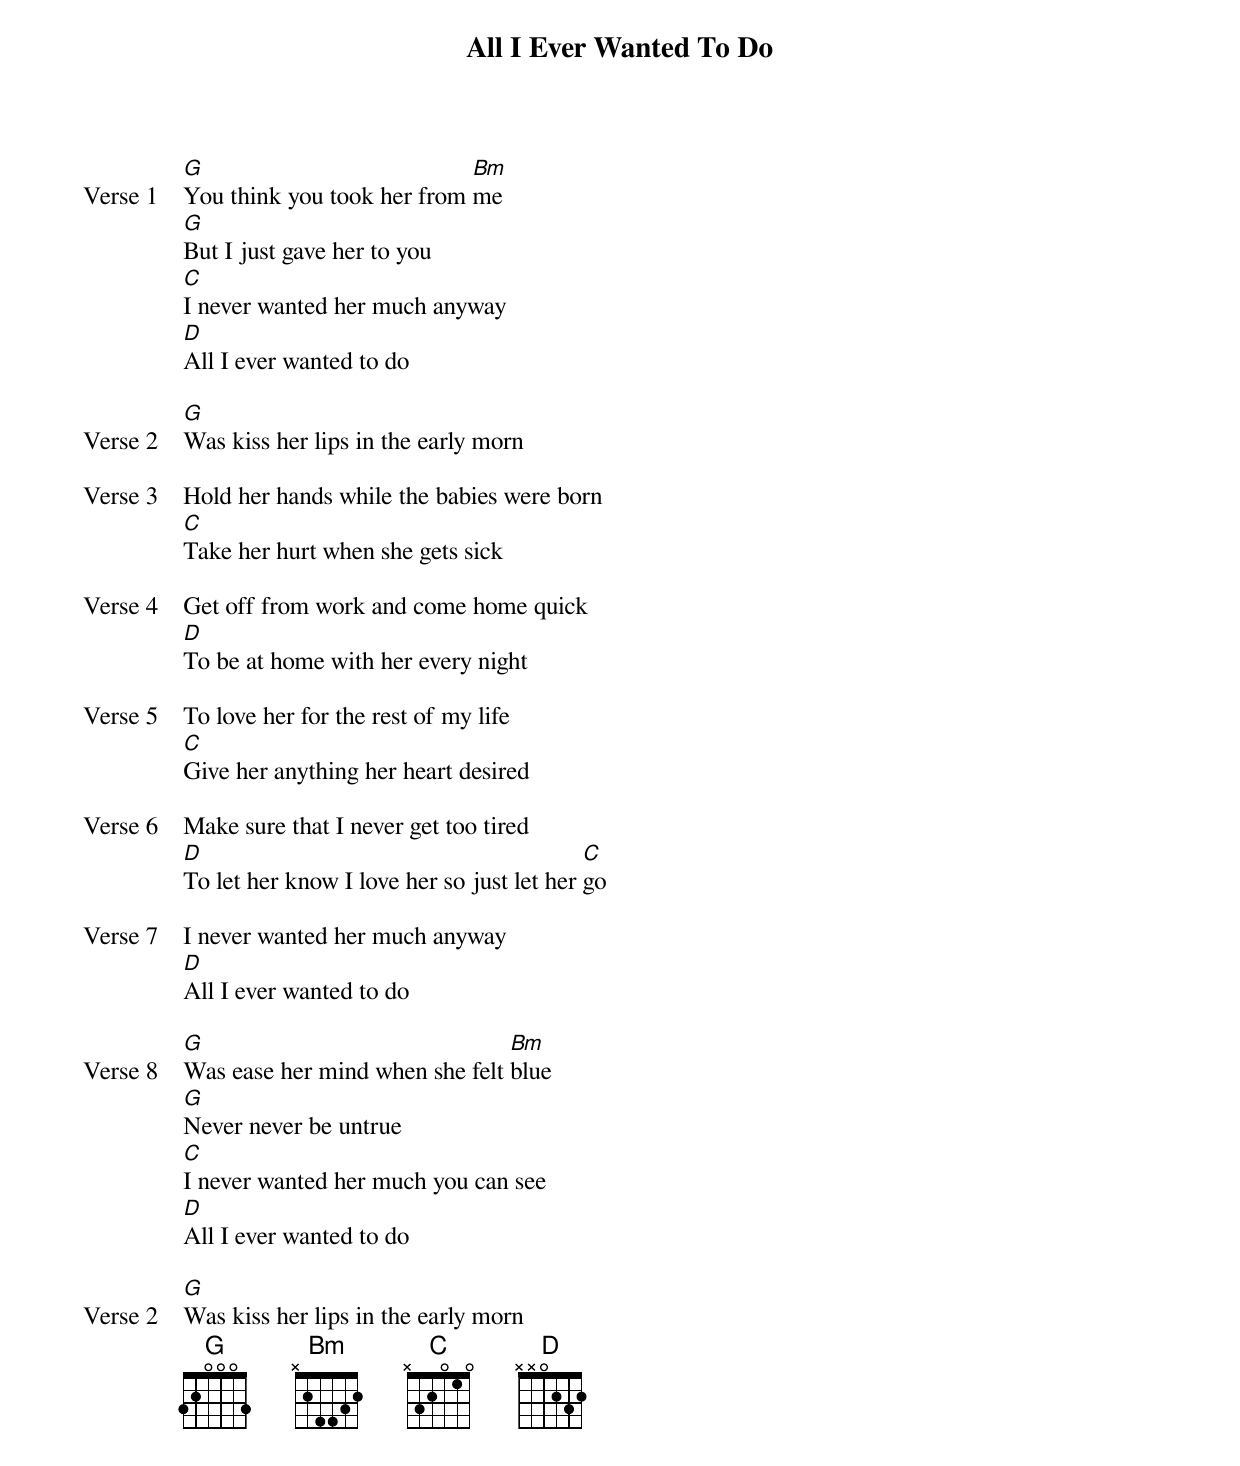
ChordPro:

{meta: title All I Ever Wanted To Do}
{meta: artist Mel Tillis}
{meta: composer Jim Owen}

{start_of_verse: Verse 1}
[G]You think you took her from [Bm]me
[G]But I just gave her to you
[C]I never wanted her much anyway
[D]All I ever wanted to do
{end_of_verse}

{start_of_verse: Verse 2}
[G]Was kiss her lips in the early morn
{end_of_verse}

{start_of_verse: Verse 3}
Hold her hands while the babies were born
[C]Take her hurt when she gets sick
{end_of_verse}

{start_of_verse: Verse 4}
Get off from work and come home quick
[D]To be at home with her every night
{end_of_verse}

{start_of_verse: Verse 5}
To love her for the rest of my life
[C]Give her anything her heart desired
{end_of_verse}

{start_of_verse: Verse 6}
Make sure that I never get too tired
[D]To let her know I love her so just let her [C]go
{end_of_verse}

{start_of_verse: Verse 7}
I never wanted her much anyway
[D]All I ever wanted to do
{end_of_verse}

{start_of_verse: Verse 8}
[G]Was ease her mind when she felt [Bm]blue
[G]Never never be untrue
[C]I never wanted her much you can see
[D]All I ever wanted to do
{end_of_verse}

{start_of_verse: Verse 2}
[G]Was kiss her lips in the early morn
{end_of_verse}
